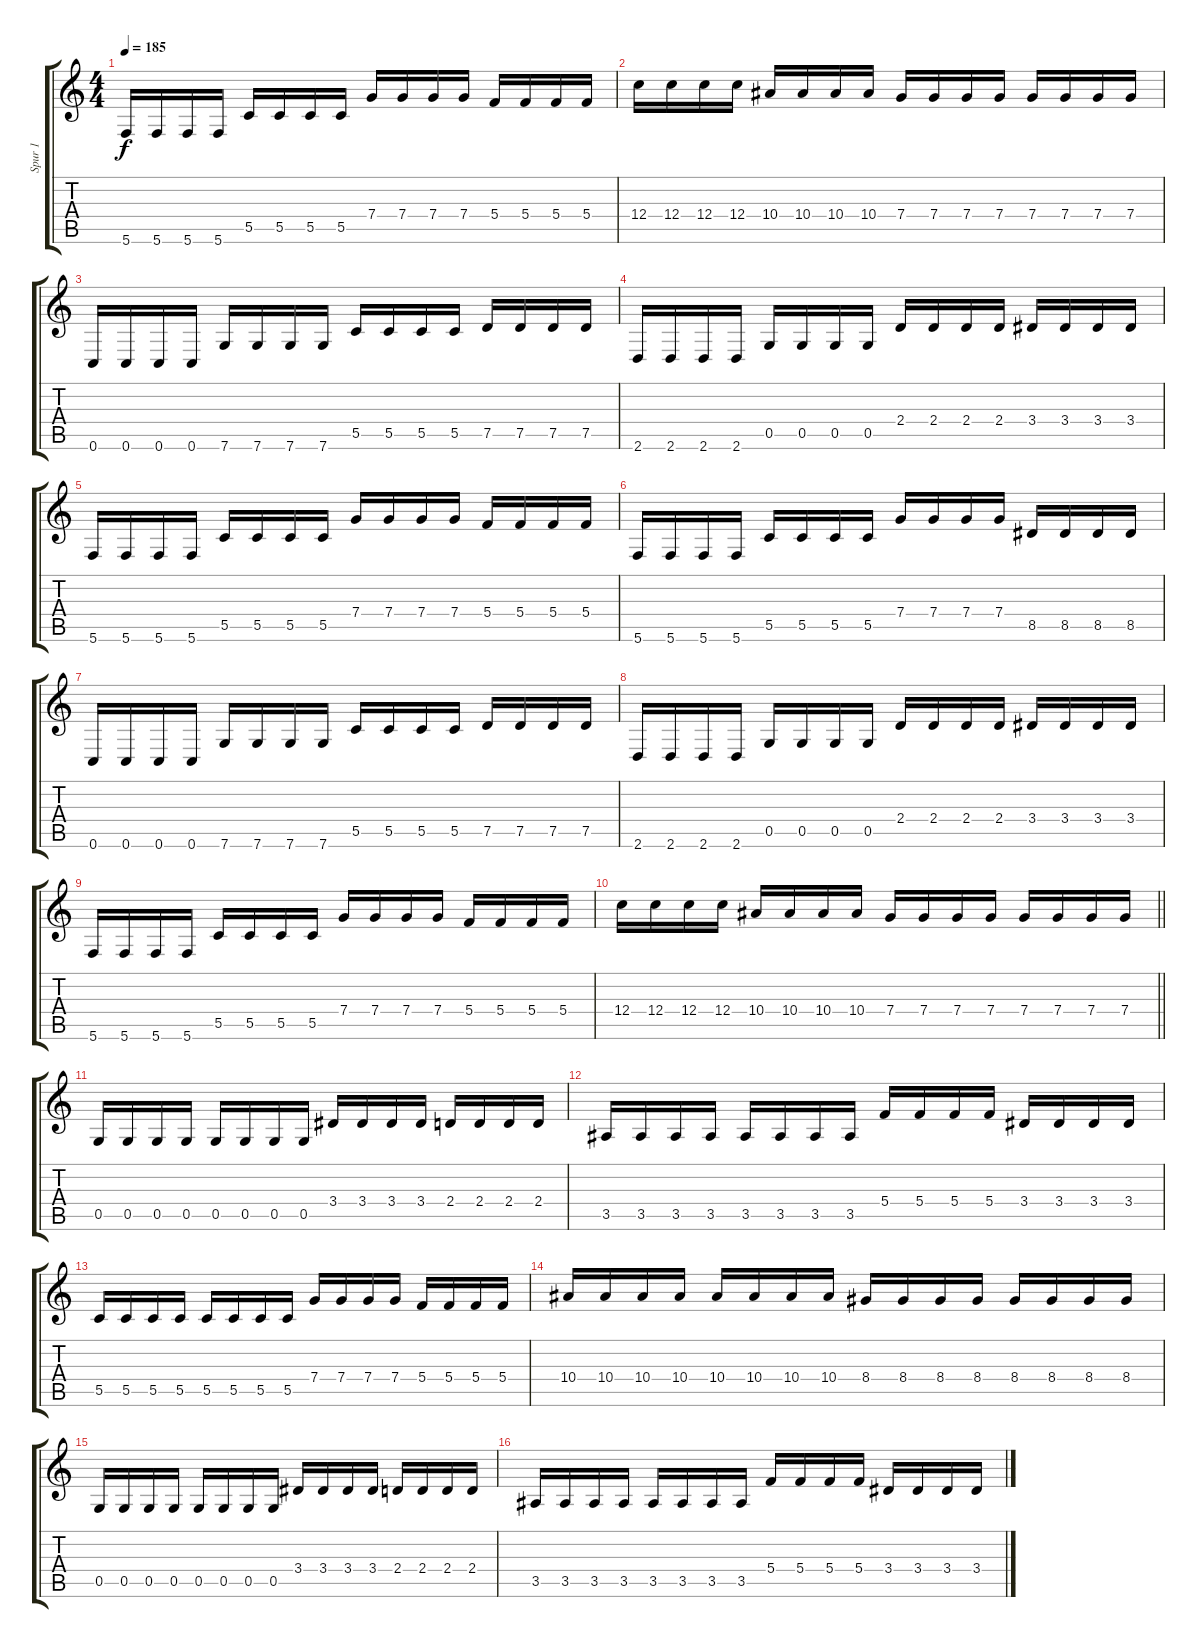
\track ("Spur 1" "Spur 1") {instrument distortionguitar}
\staff {score tabs}
\tuning (D4 A3 F3 C3 G2 C2) {hide}
\ts (4 4)
\tempo 185
\clef g2
\ks c
5.6.16{dy f} 5.6.16 5.6.16 5.6.16 5.5.16 5.5.16 5.5.16 5.5.16 7.4.16 7.4.16 7.4.16 7.4.16 5.4.16 5.4.16 5.4.16 5.4.16 |
12.4.16 12.4.16 12.4.16 12.4.16 10.4.16 10.4.16 10.4.16 10.4.16 7.4.16 7.4.16 7.4.16 7.4.16 7.4.16 7.4.16 7.4.16 7.4.16 |
0.6.16 0.6.16 0.6.16 0.6.16 7.6.16 7.6.16 7.6.16 7.6.16 5.5.16 5.5.16 5.5.16 5.5.16 7.5.16 7.5.16 7.5.16 7.5.16 |
2.6.16 2.6.16 2.6.16 2.6.16 0.5.16 0.5.16 0.5.16 0.5.16 2.4.16 2.4.16 2.4.16 2.4.16 3.4.16 3.4.16 3.4.16 3.4.16 |
5.6.16 5.6.16 5.6.16 5.6.16 5.5.16 5.5.16 5.5.16 5.5.16 7.4.16 7.4.16 7.4.16 7.4.16 5.4.16 5.4.16 5.4.16 5.4.16 |
5.6.16 5.6.16 5.6.16 5.6.16 5.5.16 5.5.16 5.5.16 5.5.16 7.4.16 7.4.16 7.4.16 7.4.16 8.5.16 8.5.16 8.5.16 8.5.16 |
0.6.16 0.6.16 0.6.16 0.6.16 7.6.16 7.6.16 7.6.16 7.6.16 5.5.16 5.5.16 5.5.16 5.5.16 7.5.16 7.5.16 7.5.16 7.5.16 |
2.6.16 2.6.16 2.6.16 2.6.16 0.5.16 0.5.16 0.5.16 0.5.16 2.4.16 2.4.16 2.4.16 2.4.16 3.4.16 3.4.16 3.4.16 3.4.16 |
5.6.16 5.6.16 5.6.16 5.6.16 5.5.16 5.5.16 5.5.16 5.5.16 7.4.16 7.4.16 7.4.16 7.4.16 5.4.16 5.4.16 5.4.16 5.4.16 |
\barLineRight lightlight
12.4.16 12.4.16 12.4.16 12.4.16 10.4.16 10.4.16 10.4.16 10.4.16 7.4.16 7.4.16 7.4.16 7.4.16 7.4.16 7.4.16 7.4.16 7.4.16 |
0.5.16 0.5.16 0.5.16 0.5.16 0.5.16 0.5.16 0.5.16 0.5.16 3.4.16 3.4.16 3.4.16 3.4.16 2.4.16 2.4.16 2.4.16 2.4.16 |
3.5.16 3.5.16 3.5.16 3.5.16 3.5.16 3.5.16 3.5.16 3.5.16 5.4.16 5.4.16 5.4.16 5.4.16 3.4.16 3.4.16 3.4.16 3.4.16 |
5.5.16 5.5.16 5.5.16 5.5.16 5.5.16 5.5.16 5.5.16 5.5.16 7.4.16 7.4.16 7.4.16 7.4.16 5.4.16 5.4.16 5.4.16 5.4.16 |
10.4.16 10.4.16 10.4.16 10.4.16 10.4.16 10.4.16 10.4.16 10.4.16 8.4.16 8.4.16 8.4.16 8.4.16 8.4.16 8.4.16 8.4.16 8.4.16 |
0.5.16 0.5.16 0.5.16 0.5.16 0.5.16 0.5.16 0.5.16 0.5.16 3.4.16 3.4.16 3.4.16 3.4.16 2.4.16 2.4.16 2.4.16 2.4.16 |
3.5.16 3.5.16 3.5.16 3.5.16 3.5.16 3.5.16 3.5.16 3.5.16 5.4.16 5.4.16 5.4.16 5.4.16 3.4.16 3.4.16 3.4.16 3.4.16
